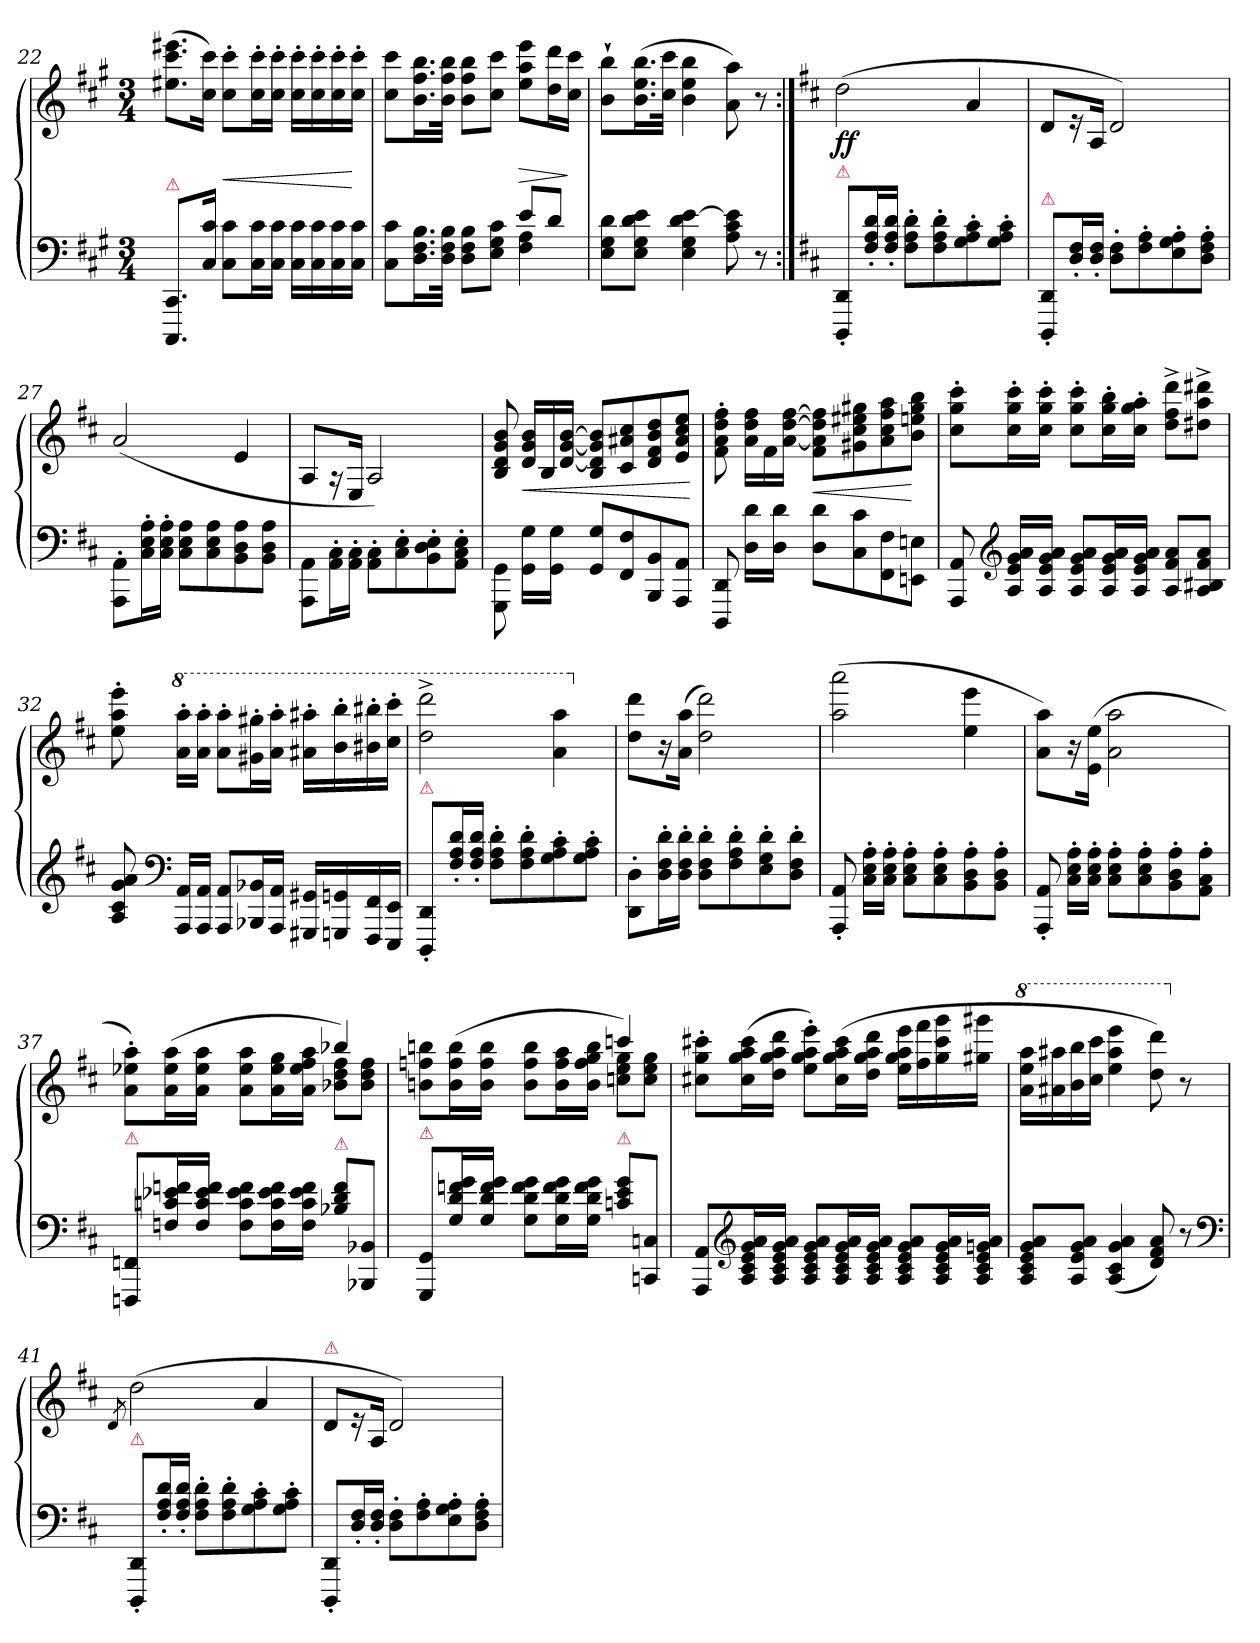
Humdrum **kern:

**kern	**kern	**dynam
*part1	*part1	*part1
*staff2	*staff1	*staff1/2
*clefF4	*clefG2	*
*k[f#c#g#]	*k[f#c#g#]	*
*A:	*A:	*
*M3/4	*M3/4	*
=22	=22	=22
!LO:TX:a:color=crimson:t=⚠	!	!
8.CCC#/ 8.CC#/L	(>8.ee#X 8.ccc# 8.eee#XL	.
16C# 16c#Jk	16cc# 16ccc#Jk)	.
8C#\ 8c#\L	8cc#' 8ccc#'L	<
16C# 16c#L	16cc#' 16ccc#'L	.
16C# 16c#JJ	16cc#' 16ccc#'JJ	.
16C# 16c#LL	16cc#' 16ccc#'LL	.
16C# 16c#	16cc#' 16ccc#'	.
16C# 16c#	16cc#' 16ccc#'	.
16C# 16c#JJ	16cc#' 16ccc#'JJ	[
=23	=23	=23
*^	*	*
2ryy	8C# 8c#L	8cc# 8ccc#L	.
.	16.D 16.F# 16.BL	16.b 16.ff# 16.bbL	.
.	32D 32F# 32BJJk	32b 32ff# 32bbJJk	.
.	8D 8F# 8BL	8b 8ff# 8bbL	.
.	8E 8G# 8c#J	8cc# 8ccc#J	.
8eL	4F# 4A	8ee 8aa 8eeeL	>
8dJ	.	16dd 16dddL	.
.	.	16cc# 16ccc#JJ	]
*v	*v	*	*
=24	=24	=24
8E 8G# 8dL	8b` 8bb`L	.
8E 8G# 8d 8eJ	(>16.b 16.ee 16.bbL	.
.	32cc# 32ccc#JJk	.
4E 4G# 4d [4e	4b 4ee 4bb	.
8A 8c# 8e]	8a 8aa)	.
8r	8r	.
=25:|!	=25:|!	=25:|!
*k[f#c#]	*k[f#c#]	*
!LO:TX:a:color=crimson:t=⚠	!	!
8DDD'/ 8DD'/L	(>2dd	ff
16F#'\ 16A'\ 16d'\L	.	.
16F#' 16A' 16d'JJ	.	.
8F#' 8A' 8d'L	.	.
8F#' 8A' 8d'	.	.
8G' 8A' 8c#'	4a	.
8G' 8A' 8c#'J	.	.
=26	=26	=26
!LO:TX:a:color=crimson:t=⚠	!	!
8DDD'/ 8DD'/L	8dL	.
16D'\ 16F#'\L	16re	.
16D' 16F#'JJ	16AJk	.
8D' 8F#'L	2d)	.
8F#' 8A'	.	.
8E' 8G' 8A'	.	.
8D' 8F#' 8A'J	.	.
=27	=27	=27
8AAA'\ 8AA'\L	(>2a	.
16C#' 16E' 16A'L	.	.
16C#' 16E' 16A'JJ	.	.
8C# 8E 8AL	.	.
8C# 8E 8A	.	.
8BB 8D 8A	4e	.
8BB 8D 8AJ	.	.
=28	=28	=28
8AAA\ 8AA\L	8A/L	.
16AA' 16C#'L	16rA	.
16AA'\ 16C#'\JJ	16E/Jk	.
8AA'\ 8C#'\L	2A/)	.
8C#'\ 8E'\	.	.
8BB'\ 8D'\ 8E'\	.	.
8AA'\ 8C#'\ 8E'\J	.	.
=29	=29	=29
8GGG\ 8GG\	8B/ 8d/ 8g/ 8b/	.
*	*Xtuplet	*
16GG\ 16G\LL	24d 24g 24bLL	<
.	24B	.
16GG 16GJJ	.	.
.	[24d [24g [24bJJ	.
8GG 8GL	8B 8d] 8g] 8b]L	.
8FF# 8F#	8c# 8a#X 8cc#	.
8BBB 8BB	8d 8f# 8b 8dd	.
8AAA 8AAJ	8e 8a# 8cc# 8eeJ	.
.	.	[
=30	=30	=30
8DDD 8DD	8f#' 8a' 8dd' 8ff#'	.
16D 16dLL	24a 24dd 24ff#LL	.
.	24f#	.
16D 16dJJ	.	.
.	[24a [24dd [24ff#JJ	.
8D 8dL	8f# 8a] 8dd] 8ff#]L	<
8C# 8c#	8g#X 8cc# 8ee#X 8gg#X	.
8FF# 8F#	8a 8cc# 8ff# 8aa	.
8EEn 8EnJ	8b 8een 8gg# 8bbJ	[
=31	=31	=31
8AAA 8AA	8cc#' 8gg' 8ccc#'L	.
*clefG2	*	*
16A 16e 16g 16aLL	16cc#' 16gg' 16ccc#'L	.
16A 16e 16g 16aJJ	16cc#' 16gg' 16ccc#'JJ	.
8A 8e 8g 8aL	8cc#' 8gg' 8ccc#'L	.
16A 16e 16g 16aL	16cc#' 16gg' 16bb'L	.
16A 16e 16g 16aJJ	16cc#' 16gg' 16aa'JJ	.
8A 8f# 8aL	8dd^ 8ff#^ 8ddd^L	.
8A 8B#X 8f# 8aJ	8dd#X^ 8aa^ 8ddd#X^J	.
=32	=32	=32
8A 8c# 8g 8a	8ee' 8aa' 8eee'	.
*clefF4	*	*
*	*8va	*
16AAA 16AALL	16aa' 16aaa'LL	.
16AAA 16AAJJ	16aa' 16aaa'JJ	.
8AAA 8AAL	8aa' 8aaa'L	.
16BBB-X 16BB-XL	16gg#X' 16ggg#X'L	.
16AAA 16AAJJ	16aa' 16aaa'JJ	.
16GGG#X 16GG#XLL	16aa#X' 16aaa#X'LL	.
16GGGn 16GGn	16bb' 16bbb'	.
16FFF# 16FF#	16bb#X' 16bbb#X'	.
16EEE 16EEJJ	16ccc#' 16cccc#'JJ	.
=33	=33	=33
!LO:TX:a:color=crimson:t=⚠	!	!
8DDD'/ 8DD'/L	2ddd^ 2dddd^	.
16F#'\ 16A'\ 16d'\L	.	.
16F#' 16A' 16d'JJ	.	.
8F#' 8A' 8d'L	.	.
8F#' 8A' 8d'	.	.
8G' 8A' 8c#'	4aa 4aaa	.
8G' 8A' 8c#'J	.	.
=34	=34	=34
*	*X8va	*
8DD' 8D'L	8dd 8dddL	.
16D' 16F#' 16d'L	16r	.
16D' 16F#' 16d'JJ	(>16a 16aaJk	.
8D' 8F#' 8d'L	2dd 2ddd)	.
8F#' 8A' 8d'	.	.
8E' 8G' 8d'	.	.
8D' 8F#' 8d'J	.	.
=35	=35	=35
8AAA' 8AA'	(>2aa 2aaa	.
16C#' 16E' 16A'LL	.	.
16C#' 16E' 16A'JJ	.	.
8C#' 8E' 8A'L	.	.
8C#' 8E' 8A'	.	.
8BB' 8D' 8A'	4ee 4eee	.
8BB' 8D' 8A'J	.	.
=36	=36	=36
8AAA' 8AA'	8a 8aaL)	.
16C#' 16E' 16A'LL	16r	.
16C#' 16E' 16A'JJ	(>16e 16eeJk	.
8C#' 8E' 8A'L	2a 2aa	.
8C#' 8E' 8A'	.	.
8BB' 8D' 8A'	.	.
8AA' 8C#' 8A'J	.	.
=37	=37	=37
*	*^	*
!LO:TX:a:color=crimson:t=⚠	!	!	!
8FFFn/ 8FFn/L	2ryy	8a' 8ee-X' 8aa'L)	.
16Fn\ 16cn\ 16e-X\ 16fn\L	.	(>16a 16ee- 16aaL	.
16F 16c 16e- 16fJJ	.	16a 16ee- 16aaJJ	.
8F 8c 8e- 8fL	.	8a 8ee- 8aaL	.
16F 16c 16e- 16fL	.	16a 16ee- 16ggL	.
16F 16c 16e- 16fJJ	.	16a 16ee- 16ff# 16aaJJ	.
!LO:TX:a:color=crimson:t=⚠	!	!	!
8B-X\ 8d\ 8f\L	4bb-X)	8b-X 8dd 8ff#L	.
8BBB-X/ 8BB-X/J	.	8b- 8dd 8ff#J	.
=38	=38	=38	=38
!LO:TX:a:color=crimson:t=⚠	!	!	!
8GGG/ 8GG/L	2ryy	8bn 8ffnj 8bbnL	.
16G\ 16d\ 16fn\ 16g\L	.	(>16b 16ff 16bbL	.
16G 16d 16f 16gJJ	.	16b 16ff 16bbJJ	.
8G 8d 8f 8gL	.	8b 8ff 8bbL	.
16G 16d 16f 16gL	.	16b 16ff 16aaL	.
16G 16d 16f 16gJJ	.	16b 16ff 16gg 16bbJJ	.
!LO:TX:a:color=crimson:t=⚠	!	!	!
8cn\ 8e\ 8g\L	4cccn)	8ccn 8ee 8ggL	.
8CCn/ 8Cn/J	.	8cc 8ee 8ggJ	.
*	*v	*v	*
=39	=39	=39
8AAA 8AAL	8cc#X' 8gg' 8ccc#X'L	.
*clefG2	*	*
16A 16c# 16e 16g 16aL	(>16cc# 16gg 16aa 16ccc#L	.
16A 16c# 16e 16g 16aJJ	16dd 16gg 16aa 16dddJJ	.
8A 8c# 8e 8g 8aL	8ee' 8gg' 8aa' 8eee'L)	.
16A 16c# 16e 16g 16aL	(>16cc# 16gg 16aa 16ccc#L	.
16A 16c# 16e 16g 16aJJ	16dd 16gg 16aa 16dddJJ	.
8A 8c# 8e 8g 8aL	16ee 16gg 16aa 16eeeLL	.
.	16ff# 16fff#	.
16A 16c# 16e 16g 16aL	16gg 16ccc# 16ggg	.
16A 16c# 16e 16gn 16aJJ	16gg#X 16ggg#XJJ	.
=40	=40	=40
*	*8va	*
8A 8c# 8e 8g 8aL	16aa 16eee 16aaaLL	.
.	16aa#X 16aaa#X	.
8A 8e 8g 8aJ	16bb 16bbb	.
.	16ccc# 16cccc#JJ	.
(<4A 4c# 4g 4a	4eee 4aaa# 4eeee	.
8d 8f# 8a)	8ddd 8dddd)	.
*	*X8va	*
8r	8r	.
*clefF4	*	*
=41	=41	=41
.	8qd/	.
!LO:TX:a:color=crimson:t=⚠	!	!
8DDD'/ 8DD'/L	(>2dd	.
16F#'\ 16A'\ 16d'\L	.	.
16F#' 16A' 16d'JJ	.	.
8F#' 8A' 8d'L	.	.
8F#' 8A' 8d'	.	.
8G' 8A' 8c#'	4a	.
8G' 8A' 8c#'J	.	.
=42	=42	=42
!	!LO:TX:a:color=crimson:t=⚠	!
8DDD'/ 8DD'/L	8dL	.
16D'\ 16F#'\L	16re	.
16D' 16F#'JJ	16AJk	.
8D' 8F#'L	2d)	.
8F#' 8A'	.	.
8E' 8G' 8A'	.	.
8D' 8F#' 8A'J	.	.
=	=	=
*-	*-	*-
